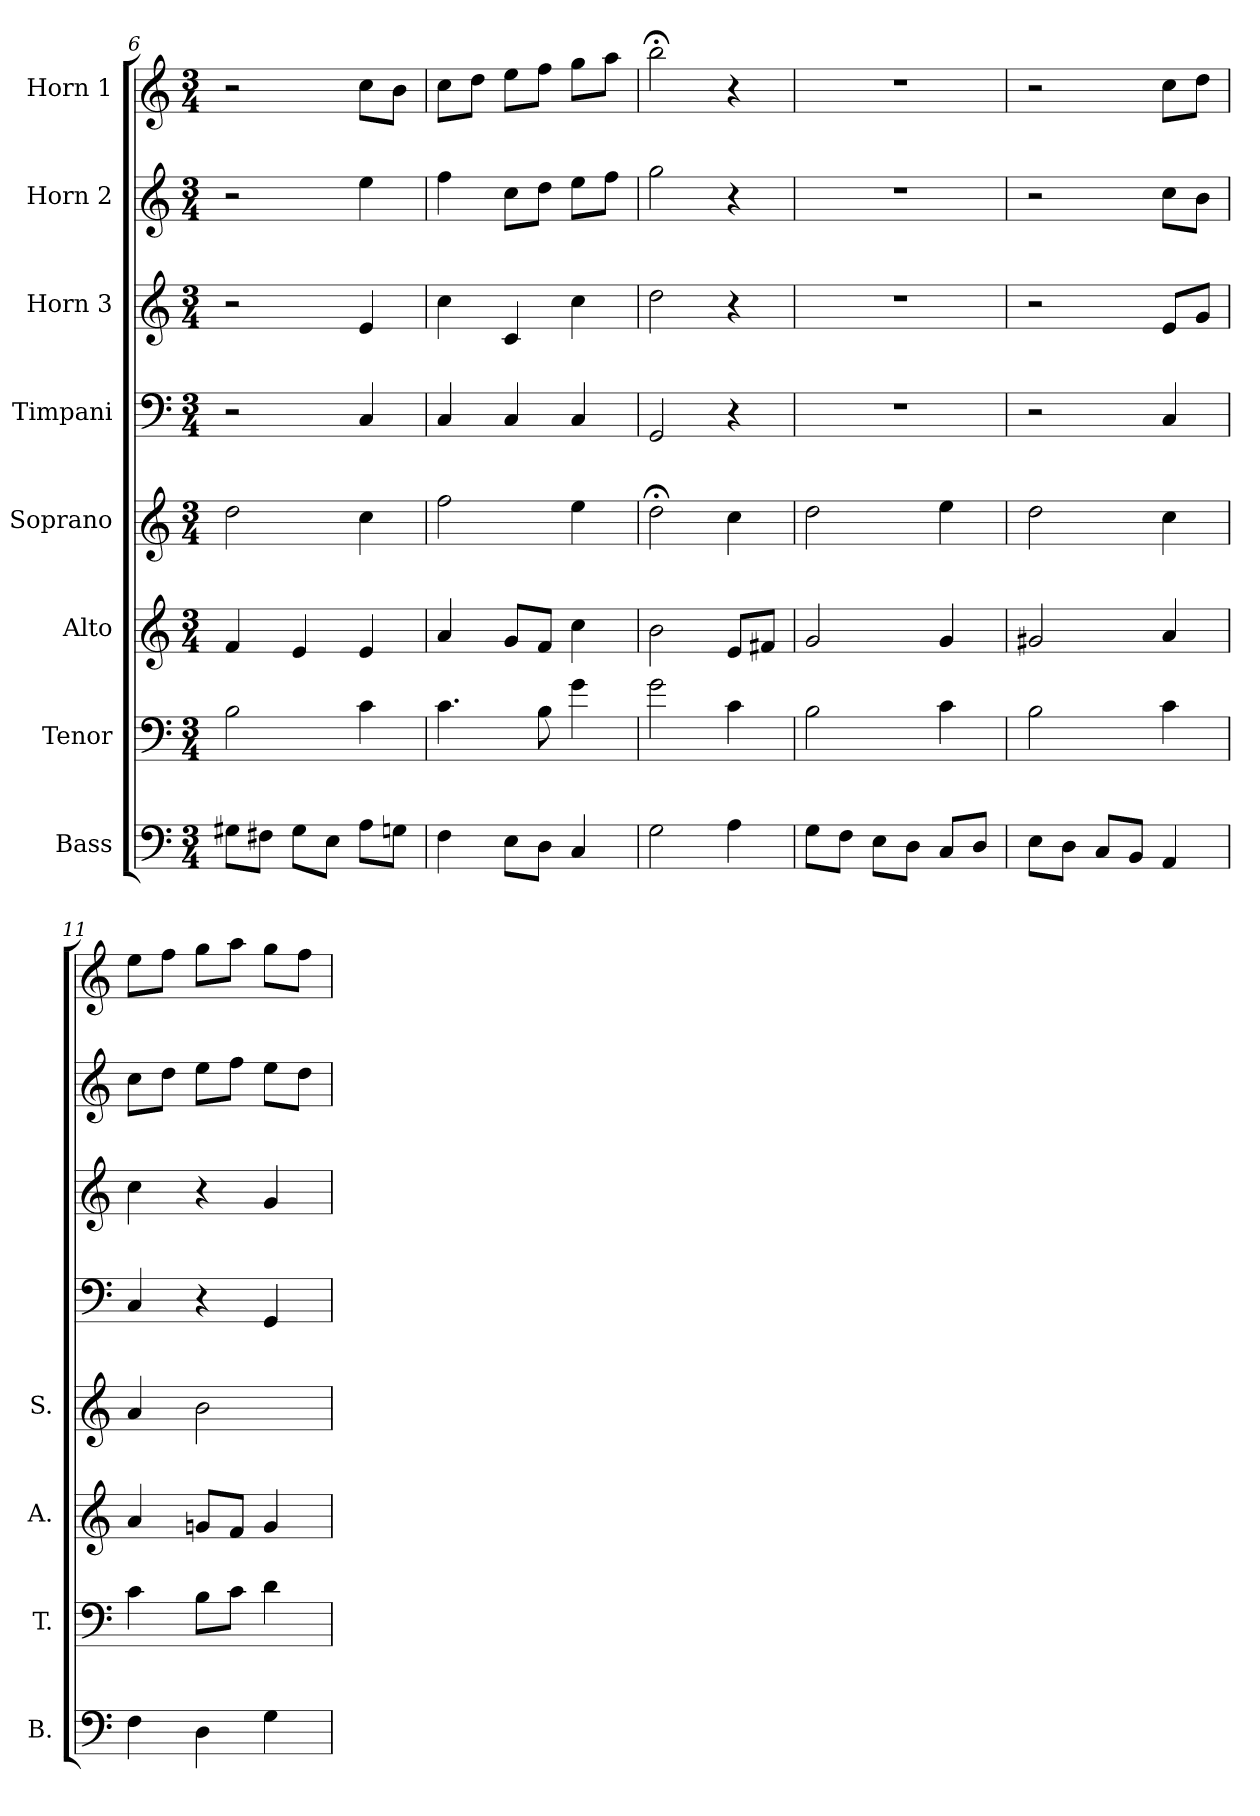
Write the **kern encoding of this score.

**kern	**kern	**kern	**kern	**kern	**kern	**kern	**kern
*part8	*part7	*part6	*part5	*part4	*part3	*part2	*part1
*staff8	*staff7	*staff6	*staff5	*staff4	*staff3	*staff2	*staff1
*I"Bass	*I"Tenor	*I"Alto	*I"Soprano	*I"Timpani	*I"Horn 3	*I"Horn 2	*I"Horn 1
*I'B.	*I'T.	*I'A.	*I'S.	*	*	*	*
*clefF4	*clefF4	*clefG2	*clefG2	*clefF4	*clefG2	*clefG2	*clefG2
*k[]	*k[]	*k[]	*k[]	*k[]	*k[]	*k[]	*k[]
*M3/4	*M3/4	*M3/4	*M3/4	*M3/4	*M3/4	*M3/4	*M3/4
=6	=6	=6	=6	=6	=6	=6	=6
8G#X\L	2B\	4f/	2dd\	2r	2r	2r	2r
8F#X\J	.	.	.	.	.	.	.
8G#\L	.	4e/	.	.	.	.	.
8E\J	.	.	.	.	.	.	.
8A\L	4c\	4e/	4cc\	4C/	4e/	4ee\	8cc\L
8Gn\J	.	.	.	.	.	.	8b\J
=7	=7	=7	=7	=7	=7	=7	=7
4F\	4.c\	4a/	2ff\	4C/	4cc\	4ff\	8cc\L
.	.	.	.	.	.	.	8dd\J
8E\L	.	8g/L	.	4C/	4c/	8cc\L	8ee\L
8D\J	8B\	8f/J	.	.	.	8dd\J	8ff\J
4C/	4g\	4cc\	4ee\	4C/	4cc\	8ee\L	8gg\L
.	.	.	.	.	.	8ff\J	8aa\J
!!LO:LB:g=z
=8	=8	=8	=8	=8	=8	=8	=8
2G\	2g\	2b\	2dd;<\	2GG/	2dd\	2gg\	2bb;<\
4A\	4c\	8e/L	4cc\	4r	4r	4r	4r
.	.	8f#X/J	.	.	.	.	.
=9	=9	=9	=9	=9	=9	=9	=9
8G\L	2B\	2g/	2dd\	2.r	2.r	2.r	2.r
8F\J	.	.	.	.	.	.	.
8E\L	.	.	.	.	.	.	.
8D\J	.	.	.	.	.	.	.
8C/L	4c\	4g/	4ee\	.	.	.	.
8D/J	.	.	.	.	.	.	.
=10	=10	=10	=10	=10	=10	=10	=10
8E\L	2B\	2g#X/	2dd\	2r	2r	2r	2r
8D\J	.	.	.	.	.	.	.
8C/L	.	.	.	.	.	.	.
8BB/J	.	.	.	.	.	.	.
4AA/	4c\	4a/	4cc\	4C/	8e/L	8cc\L	8cc\L
.	.	.	.	.	8g/J	8b\J	8dd\J
=11	=11	=11	=11	=11	=11	=11	=11
4F\	4c\	4a/	4a/	4C/	4cc\	8cc\L	8ee\L
.	.	.	.	.	.	8dd\J	8ff\J
4D\	8B\L	8gn/L	2b\	4r	4r	8ee\L	8gg\L
.	8c\J	8f/J	.	.	.	8ff\J	8aa\J
4G\	4d\	4g/	.	4GG/	4g/	8ee\L	8gg\L
.	.	.	.	.	.	8dd\J	8ff\J
=	=	=	=	=	=	=	=
*-	*-	*-	*-	*-	*-	*-	*-
